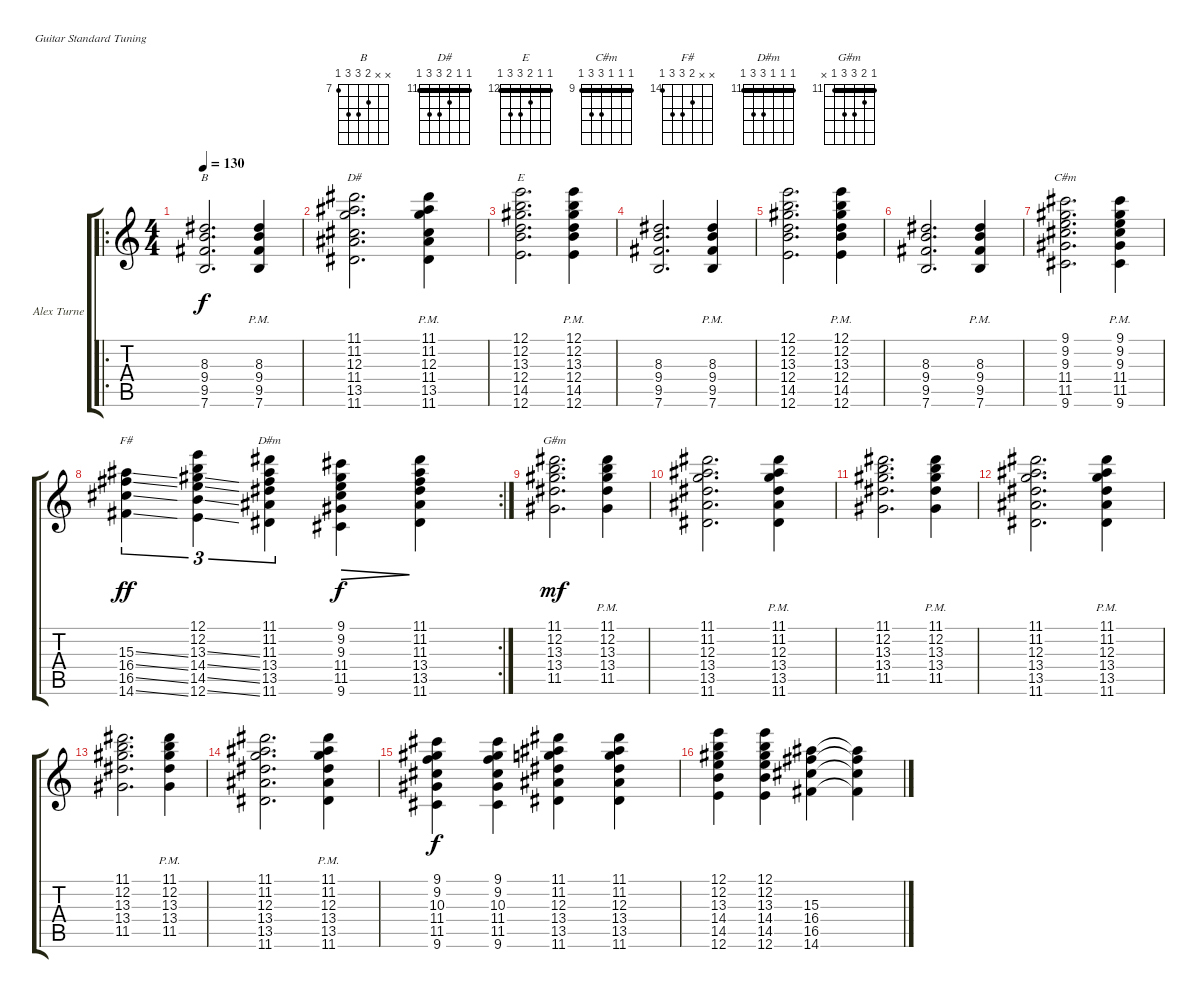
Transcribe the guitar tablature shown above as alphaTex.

\defaultSystemsLayout 4
\bracketExtendMode groupsimilarinstruments
\firstSystemTrackNameOrientation horizontal
\otherSystemsTrackNameOrientation horizontal
\track ("Alex Turner" "Alex Turne") {instrument acousticguitarsteel}
\staff {score tabs}
\tuning (E4 B3 G3 D3 A2 E2)
\chord ("B" x x 8 9 9 7) {firstfret 7}
\chord ("D#" 11 11 12 13 13 11) {firstfret 11 barre (11 11)}
\chord ("E" 12 12 13 14 14 12) {firstfret 12 barre (12 12)}
\chord ("C#m" 9 9 9 11 11 9) {firstfret 9 barre (9 9 9)}
\chord ("F#" x x 15 16 16 14) {firstfret 14}
\chord ("D#m" 11 11 11 13 13 11) {firstfret 11 barre (11 11 11)}
\chord ("G#m" 11 12 13 13 11 x) {firstfret 11 barre 11}
\ro
\ts (4 4)
\tempo 130
\clef g2
\ks c
(7.6 9.5 9.4 8.3).2{d ch "B" dy f instrument acousticguitarsteel} (7.6{pm} 9.5{pm} 9.4{pm} 8.3{pm}).4 |
(11.6 13.5 11.4 12.3 11.2 11.1).2{d ch "D#"} (11.6{pm} 13.5{pm} 11.4{pm} 12.3{pm} 11.2{pm} 11.1{pm}).4 |
(12.6 14.5 12.4 13.3 12.2 12.1).2{d ch "E"} (12.6{pm} 14.5{pm} 12.4{pm} 13.3{pm} 12.2{pm} 12.1{pm}).4 |
(7.6 9.5 9.4 8.3).2{d} (7.6{pm} 9.5{pm} 9.4{pm} 8.3{pm}).4 |
(12.6 14.5 12.4 13.3 12.2 12.1).2{d} (12.6{pm} 14.5{pm} 12.4{pm} 13.3{pm} 12.2{pm} 12.1{pm}).4 |
(7.6 9.5 9.4 8.3).2{d} (7.6{pm} 9.5{pm} 9.4{pm} 8.3{pm}).4 |
(9.6 11.5 11.4 9.3 9.2 9.1).2{d ch "C#m"} (9.6{pm} 11.5{pm} 11.4{pm} 9.3{pm} 9.2{pm} 9.1{pm}).4 |
\rc 2
(15.3{ss} 16.4{ss} 16.5{ss} 14.6{ss}).4{tu (3 2) ch "F#" dy ff} (13.3{ss} 14.4{ss} 14.5{ss} 12.6{ss} 12.2 12.1).4{tu (3 2)} (11.2 11.3 13.4 13.5 11.6 11.1).4{tu (3 2) ch "D#m"} (9.2 9.3 11.4 11.5 9.6 9.1).4{dec dy f} (11.2 11.3 13.4 13.5 11.6 11.1).4 |
(11.5 13.4 13.3 12.2 11.1).2{d ch "G#m" dy mf} (11.5{pm} 13.4{pm} 13.3{pm} 12.2{pm} 11.1{pm}).4 |
(11.6 13.5 13.4 12.3 11.2 11.1).2{d} (11.6{pm} 13.5{pm} 13.4{pm} 12.3{pm} 11.2{pm} 11.1{pm}).4 |
(11.5 13.4 13.3 12.2 11.1).2{d} (11.5{pm} 13.4{pm} 13.3{pm} 12.2{pm} 11.1{pm}).4 |
(11.6 13.5 13.4 12.3 11.2 11.1).2{d} (11.6{pm} 13.5{pm} 13.4{pm} 12.3{pm} 11.2{pm} 11.1{pm}).4 |
(11.5 13.4 13.3 12.2 11.1).2{d} (11.5{pm} 13.4{pm} 13.3{pm} 12.2{pm} 11.1{pm}).4 |
(11.6 13.5 13.4 12.3 11.2 11.1).2{d} (11.6{pm} 13.5{pm} 13.4{pm} 12.3{pm} 11.2{pm} 11.1{pm}).4 |
(9.2 10.3 11.4 11.5 9.6 9.1).4{dy f} (9.2 10.3 11.4 11.5 9.6 9.1).4 (11.2 12.3 13.4 13.5 11.6 11.1).4 (11.2 12.3 13.4 13.5 11.6 11.1).4 |
(12.2 13.3 14.4 14.5 12.6 12.1).4 (12.2 13.3 14.4 14.5 12.6 12.1).4 (15.3 16.4 16.5 14.6).4 (15.3{t} 16.4{t} 16.5{t} 14.6{t}).4
